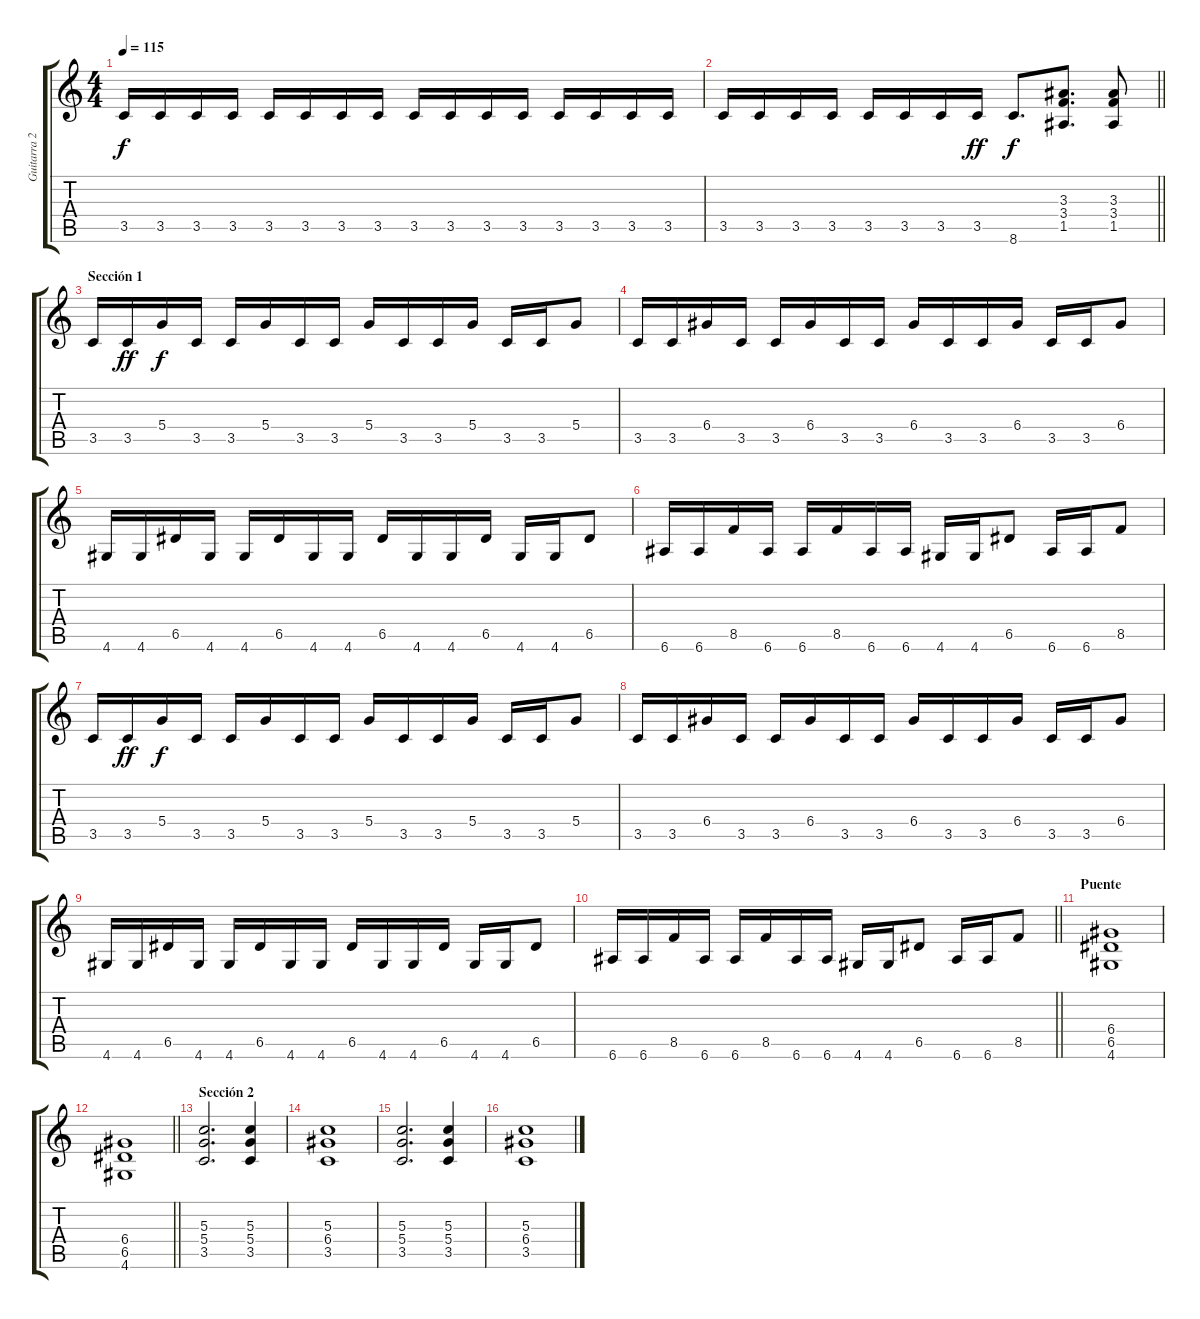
\track ("Guitarra 2" "Guitarra 2") {instrument overdrivenguitar}
\staff {score tabs}
\tuning (E4 B3 G3 D3 A2 E2) {hide}
\ts (4 4)
\tempo 115
\clef g2
\ks c
3.5.16{dy f} 3.5.16 3.5.16 3.5.16 3.5.16 3.5.16 3.5.16 3.5.16 3.5.16 3.5.16 3.5.16 3.5.16 3.5.16 3.5.16 3.5.16 3.5.16 |
\barLineRight lightlight
3.5.16 3.5.16 3.5.16 3.5.16 3.5.16 3.5.16 3.5.16 3.5.16{dy ff} 8.6.8{d dy f} (3.3 3.4 1.5).8{d} (3.3 3.4 1.5).8 |
\section ("" "Sección 1")
3.5.16 3.5.16{dy ff} 5.4.16{dy f} 3.5.16 3.5.16 5.4.16 3.5.16 3.5.16 5.4.16 3.5.16 3.5.16 5.4.16 3.5.16 3.5.16 5.4.8 |
3.5.16 3.5.16 6.4.16 3.5.16 3.5.16 6.4.16 3.5.16 3.5.16 6.4.16 3.5.16 3.5.16 6.4.16 3.5.16 3.5.16 6.4.8 |
4.6.16 4.6.16 6.5.16 4.6.16 4.6.16 6.5.16 4.6.16 4.6.16 6.5.16 4.6.16 4.6.16 6.5.16 4.6.16 4.6.16 6.5.8 |
6.6.16 6.6.16 8.5.16 6.6.16 6.6.16 8.5.16 6.6.16 6.6.16 4.6.16 4.6.16 6.5.8 6.6.16 6.6.16 8.5.8 |
3.5.16 3.5.16{dy ff} 5.4.16{dy f} 3.5.16 3.5.16 5.4.16 3.5.16 3.5.16 5.4.16 3.5.16 3.5.16 5.4.16 3.5.16 3.5.16 5.4.8 |
3.5.16 3.5.16 6.4.16 3.5.16 3.5.16 6.4.16 3.5.16 3.5.16 6.4.16 3.5.16 3.5.16 6.4.16 3.5.16 3.5.16 6.4.8 |
4.6.16 4.6.16 6.5.16 4.6.16 4.6.16 6.5.16 4.6.16 4.6.16 6.5.16 4.6.16 4.6.16 6.5.16 4.6.16 4.6.16 6.5.8 |
\barLineRight lightlight
6.6.16 6.6.16 8.5.16 6.6.16 6.6.16 8.5.16 6.6.16 6.6.16 4.6.16 4.6.16 6.5.8 6.6.16 6.6.16 8.5.8 |
\section ("" "Puente")
(6.4 6.5 4.6).1 |
\barLineRight lightlight
(6.4 6.5 4.6).1 |
\section ("" "Sección 2")
(5.3 5.4 3.5).2{d} (5.3 5.4 3.5).4 |
(5.3 6.4 3.5).1 |
(5.3 5.4 3.5).2{d} (5.3 5.4 3.5).4 |
(5.3 6.4 3.5).1
